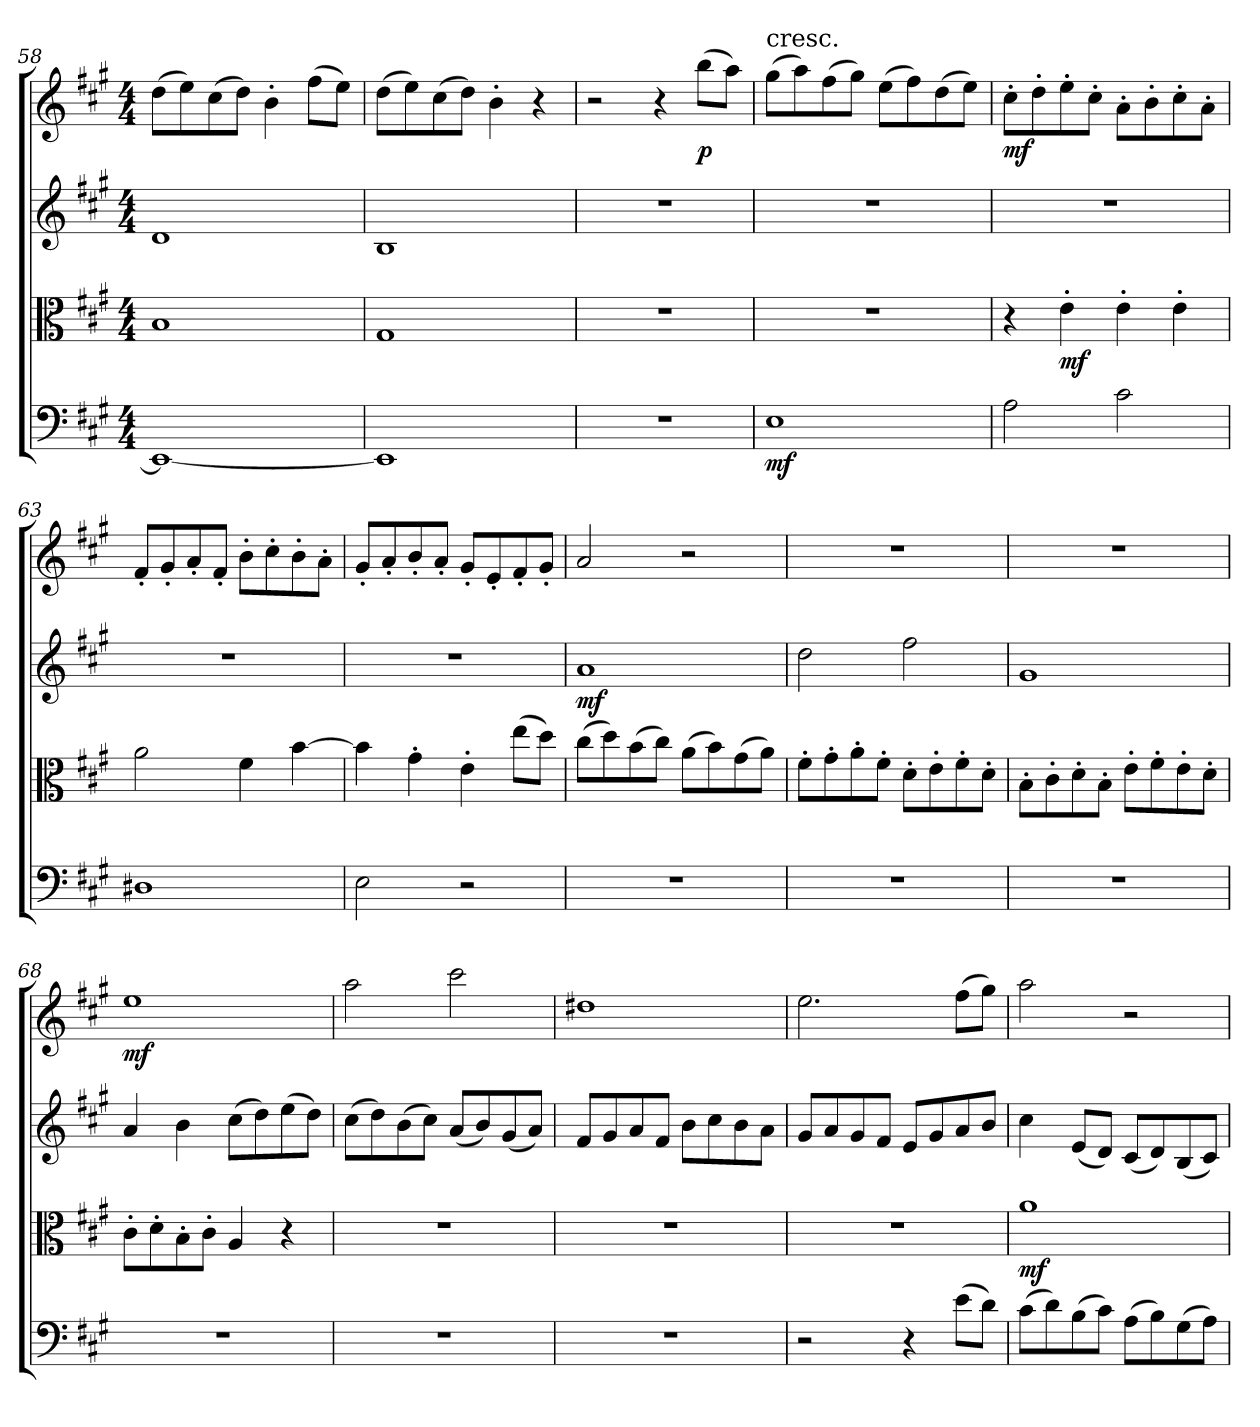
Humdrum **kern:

**kern	**dynam	**kern	**dynam	**kern	**dynam	**kern	**dynam
*part4	*part4	*part3	*part3	*part2	*part2	*part1	*part1
*staff4	*staff4	*staff3	*staff3	*staff2	*staff2	*staff1	*staff1
*clefF4	*	*clefC3	*	*clefG2	*	*clefG2	*
*k[f#c#g#]	*	*k[f#c#g#]	*	*k[f#c#g#]	*	*k[f#c#g#]	*
*A:	*	*A:	*	*A:	*	*A:	*
*M4/4	*	*M4/4	*	*M4/4	*	*M4/4	*
=58	=58	=58	=58	=58	=58	=58	=58
1EE/_	.	1B/	.	1d/	.	(8dd\L	.
.	.	.	.	.	.	8ee\)	.
.	.	.	.	.	.	(8cc#\	.
.	.	.	.	.	.	8dd\J)	.
.	.	.	.	.	.	4b'\	.
.	.	.	.	.	.	(8ff#\L	.
.	.	.	.	.	.	8ee\J)	.
=59	=59	=59	=59	=59	=59	=59	=59
1EE/]	.	1G#/	.	1B/	.	(8dd\L	.
.	.	.	.	.	.	8ee\)	.
.	.	.	.	.	.	(8cc#\	.
.	.	.	.	.	.	8dd\J)	.
.	.	.	.	.	.	4b'\	.
.	.	.	.	.	.	4r	.
=60	=60	=60	=60	=60	=60	=60	=60
1r	.	1r	.	1r	.	2r	.
.	.	.	.	.	.	4r	.
.	.	.	.	.	.	(8bb\L	p
.	.	.	.	.	.	8aa\J)	.
=61	=61	=61	=61	=61	=61	=61	=61
!	!	!	!	!	!	!LO:TX:t=cresc.	!
1E\	mf	1r	.	1r	.	(8gg#\L	.
.	.	.	.	.	.	8aa\)	.
.	.	.	.	.	.	(8ff#\	.
.	.	.	.	.	.	8gg#\J)	.
.	.	.	.	.	.	(8ee\L	.
.	.	.	.	.	.	8ff#\)	.
.	.	.	.	.	.	(8dd\	.
.	.	.	.	.	.	8ee\J)	.
=62	=62	=62	=62	=62	=62	=62	=62
2A\	.	4r	.	1r	.	8cc#'\L	mf
.	.	.	.	.	.	8dd'\	.
.	.	4e'\	mf	.	.	8ee'\	.
.	.	.	.	.	.	8cc#'\J	.
2c#\	.	4e'\	.	.	.	8a'\L	.
.	.	.	.	.	.	8b'\	.
.	.	4e'\	.	.	.	8cc#'\	.
.	.	.	.	.	.	8a'\J	.
=63	=63	=63	=63	=63	=63	=63	=63
1D#X\	.	2a\	.	1r	.	8f#'/L	.
.	.	.	.	.	.	8g#'/	.
.	.	.	.	.	.	8a'/	.
.	.	.	.	.	.	8f#'/J	.
.	.	4f#\	.	.	.	8b'\L	.
.	.	.	.	.	.	8cc#'\	.
.	.	[4b\	.	.	.	8b'\	.
.	.	.	.	.	.	8a'\J	.
=64	=64	=64	=64	=64	=64	=64	=64
2E\	.	4b\]	.	1r	.	8g#'/L	.
.	.	.	.	.	.	8a'/	.
.	.	4g#'\	.	.	.	8b'/	.
.	.	.	.	.	.	8a'/J	.
2r	.	4e'\	.	.	.	8g#'/L	.
.	.	.	.	.	.	8e'/	.
.	.	(8ee\L	.	.	.	8f#'/	.
.	.	8dd\J)	.	.	.	8g#'/J	.
=65	=65	=65	=65	=65	=65	=65	=65
1r	.	(8cc#\L	.	1a/	mf	2a/	.
.	.	8dd\)	.	.	.	.	.
.	.	(8b\	.	.	.	.	.
.	.	8cc#\J)	.	.	.	.	.
.	.	(8a\L	.	.	.	2r	.
.	.	8b\)	.	.	.	.	.
.	.	(8g#\	.	.	.	.	.
.	.	8a\J)	.	.	.	.	.
=66	=66	=66	=66	=66	=66	=66	=66
1r	.	8f#'\L	.	2dd\	.	1r	.
.	.	8g#'\	.	.	.	.	.
.	.	8a'\	.	.	.	.	.
.	.	8f#'\J	.	.	.	.	.
.	.	8d'\L	.	2ff#\	.	.	.
.	.	8e'\	.	.	.	.	.
.	.	8f#'\	.	.	.	.	.
.	.	8d'\J	.	.	.	.	.
=67	=67	=67	=67	=67	=67	=67	=67
1r	.	8B'\L	.	1g#/	.	1r	.
.	.	8c#'\	.	.	.	.	.
.	.	8d'\	.	.	.	.	.
.	.	8B'\J	.	.	.	.	.
.	.	8e'\L	.	.	.	.	.
.	.	8f#'\	.	.	.	.	.
.	.	8e'\	.	.	.	.	.
.	.	8d'\J	.	.	.	.	.
=68	=68	=68	=68	=68	=68	=68	=68
1r	.	8c#'\L	.	4a/	.	1ee\	mf
.	.	8d'\	.	.	.	.	.
.	.	8B'\	.	4b\	.	.	.
.	.	8c#'\J	.	.	.	.	.
.	.	4A/	.	(8cc#\L	.	.	.
.	.	.	.	8dd\)	.	.	.
.	.	4r	.	(8ee\	.	.	.
.	.	.	.	8dd\J)	.	.	.
=69	=69	=69	=69	=69	=69	=69	=69
1r	.	1r	.	(8cc#\L	.	2aa\	.
.	.	.	.	8dd\)	.	.	.
.	.	.	.	(8b\	.	.	.
.	.	.	.	8cc#\J)	.	.	.
.	.	.	.	(8a/L	.	2ccc#\	.
.	.	.	.	8b/)	.	.	.
.	.	.	.	(8g#/	.	.	.
.	.	.	.	8a/J)	.	.	.
=70	=70	=70	=70	=70	=70	=70	=70
1r	.	1r	.	8f#/L	.	1dd#X\	.
.	.	.	.	8g#/	.	.	.
.	.	.	.	8a/	.	.	.
.	.	.	.	8f#/J	.	.	.
.	.	.	.	8b\L	.	.	.
.	.	.	.	8cc#\	.	.	.
.	.	.	.	8b\	.	.	.
.	.	.	.	8a\J	.	.	.
=71	=71	=71	=71	=71	=71	=71	=71
2r	.	1r	.	8g#/L	.	2.ee\	.
.	.	.	.	8a/	.	.	.
.	.	.	.	8g#/	.	.	.
.	.	.	.	8f#/J	.	.	.
4r	.	.	.	8e/L	.	.	.
.	.	.	.	8g#/	.	.	.
(8e\L	.	.	.	8a/	.	(8ff#\L	.
8d\J)	.	.	.	8b/J	.	8gg#\J)	.
=72	=72	=72	=72	=72	=72	=72	=72
(8c#\L	.	1a\	mf	4cc#\	.	2aa\	.
8d\)	.	.	.	.	.	.	.
(8B\	.	.	.	(8e/L	.	.	.
8c#\J)	.	.	.	8d/J)	.	.	.
(8A\L	.	.	.	(8c#/L	.	2r	.
8B\)	.	.	.	8d/)	.	.	.
(8G#\	.	.	.	(8B/	.	.	.
8A\J)	.	.	.	8c#/J)	.	.	.
=	=	=	=	=	=	=	=
*-	*-	*-	*-	*-	*-	*-	*-
